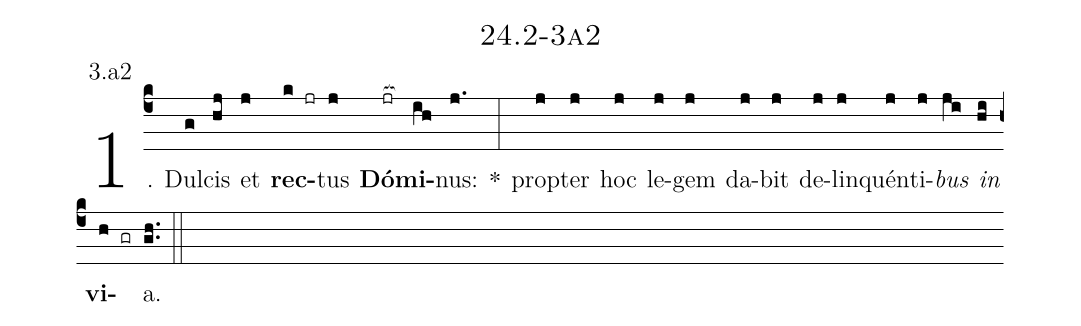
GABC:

name: 24.2-3a2;
annotation: 3.a2;
%%
(c4)1. Dul(g)cis(hj) et(j) <b>rec</b>(k jr)tus(j) <b>Dó</b>(jr[ocb:1{])<b>mi</b>(ih[ocb:0}])nus:(j.) *(:) prop(j)ter(j) hoc(j) le(j)gem(j) da(j)bit(j) de(j)lin(j)quén(j)ti(j)<i>bus</i>(ji) <i>in</i>(hi) <b>vi</b>(h gr)a.(gh..) (::)


%E(j) u(j) o(ji) u(hi) a(h) e.(gh..) (::)
